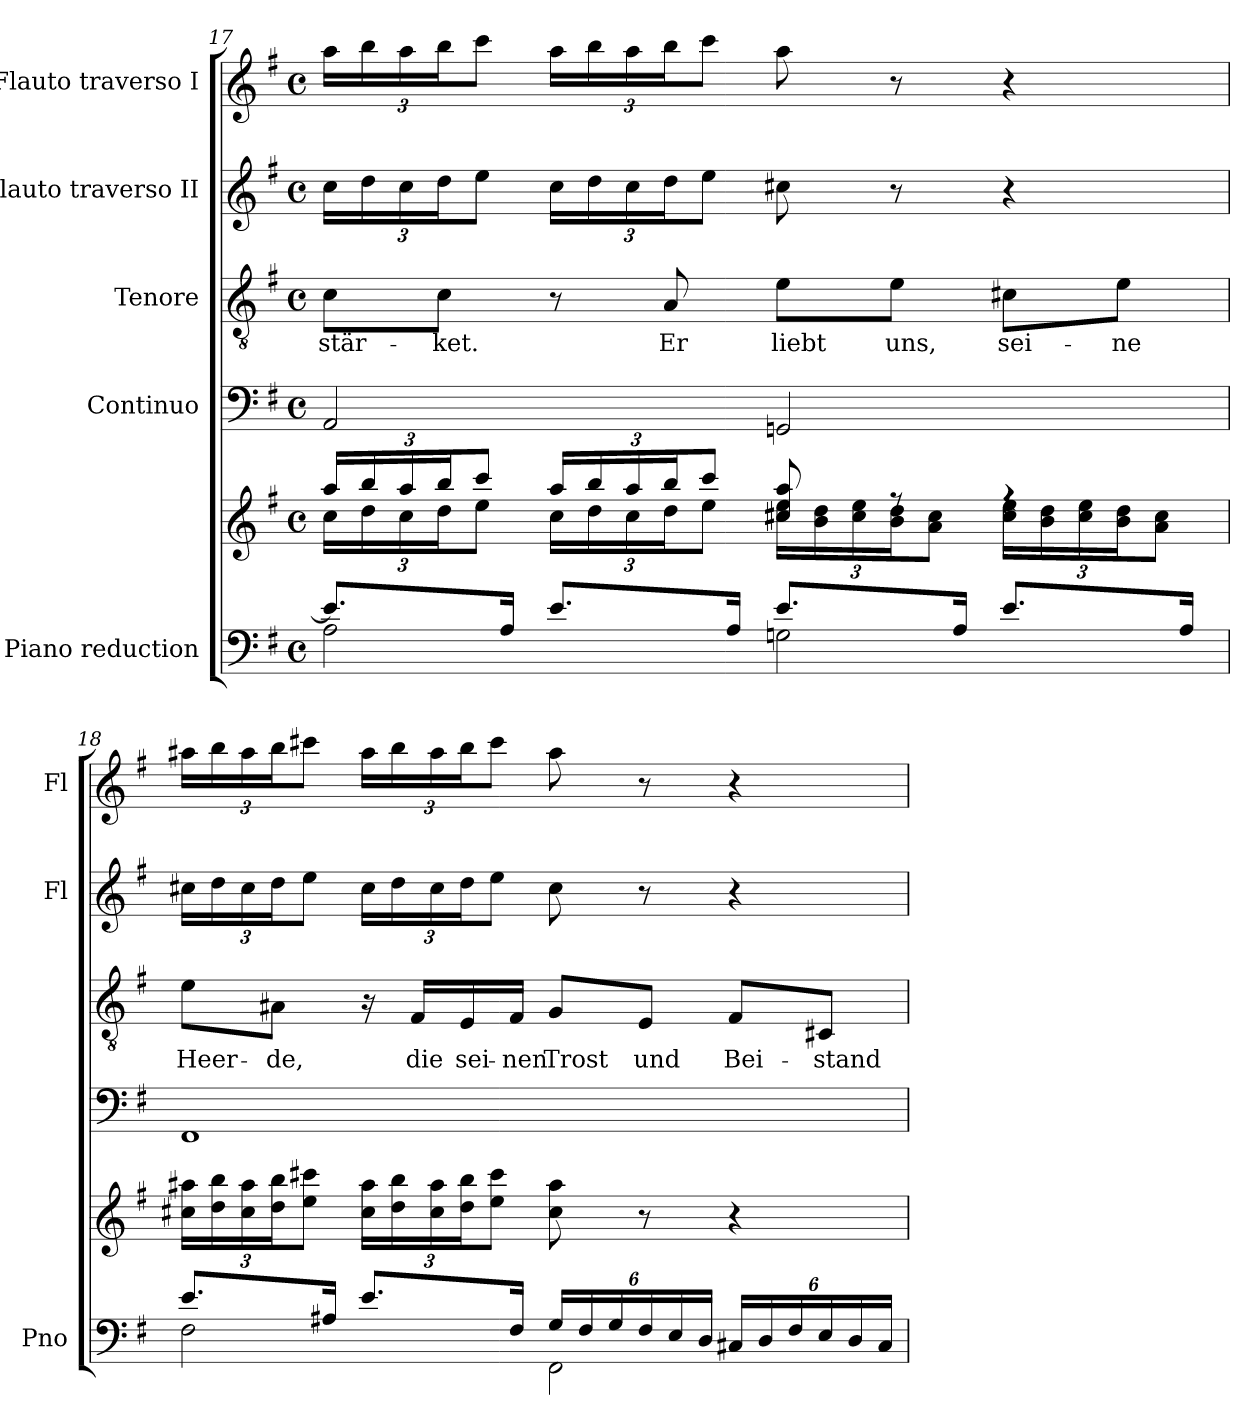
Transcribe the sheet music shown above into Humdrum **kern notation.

**kern	**kern	**kern	**kern	**text	**kern	**kern
*part5	*part5	*part4	*part3	*part3	*part2	*part1
*staff6	*staff5	*staff4	*staff3	*staff3	*staff2	*staff1
*I"Piano reduction	*	*I"Continuo	*I"Tenore	*	*I"Flauto traverso II	*I"Flauto traverso I
*I'Pno	*	*	*	*	*I'Fl	*I'Fl
!!LO:LB:g=z
*clefF4	*clefG2	*clefF4	*clefGv2	*	*clefG2	*clefG2
*k[f#]	*k[f#]	*k[f#]	*k[f#]	*	*k[f#]	*k[f#]
*M4/4	*M4/4	*M4/4	*M4/4	*	*M4/4	*M4/4
*met(c)	*met(c)	*met(c)	*met(c)	*	*met(c)	*met(c)
=17	=17	=17	=17	=17	=17	=17
*^	*	*	*	*	*	*
*	*	*Xbrackettup	*	*	*	*	*
*	*	*^	*	*	*	*	*
!	!	!	!	!	!	!LO:LY:b	!	!
*	*	*	*	*	*	*	*Xbrackettup	*Xbrackettup
8.e/L]	2A\	24aa/LL	24cc\LL	2AA/	8c\L	stär-	24cc\LL	24aa\LL
.	.	24bb/	24dd\	.	.	.	24dd\	24bb\
.	.	24aa/	24cc\	.	.	.	24cc\	24aa\
!	!	!	!	!	!	!LO:LY:b	!	!
.	.	24bb/J	24dd\J	.	8c\J	-ket.	24dd\J	24bb\J
.	.	12ccc/J	12ee\J	.	.	.	12ee\J	12ccc\J
16A/Jk	.	.	.	.	.	.	.	.
8.e/L	.	24aa/LL	24cc\LL	.	8r	.	24cc\LL	24aa\LL
.	.	24bb/	24dd\	.	.	.	24dd\	24bb\
.	.	24aa/	24cc\	.	.	.	24cc\	24aa\
!	!	!	!	!	!	!LO:LY:b	!	!
.	.	24bb/J	24dd\J	.	8A/	Er	24dd\J	24bb\J
.	.	12ccc/J	12ee\J	.	.	.	12ee\J	12ccc\J
16A/Jk	.	.	.	.	.	.	.	.
!	!	!	!	!	!	!LO:LY:b	!	!
8.e/L	2Gn\	8cc#X/ 8aa/	24cc#\ 24ee\LL	2GGn/	8e\L	liebt	8cc#X\	8aa\
.	.	.	24b\ 24dd\	.	.	.	.	.
.	.	.	24cc#\ 24ee\	.	.	.	.	.
!	!	!	!	!	!	!LO:LY:b	!	!
.	.	8rff	24b\ 24dd\J	.	8e\J	uns,	8r	8r
.	.	.	12a\ 12cc#\J	.	.	.	.	.
16A/Jk	.	.	.	.	.	.	.	.
!	!	!	!	!	!	!LO:LY:b	!	!
8.e/L	.	4rff	24cc#\ 24ee\LL	.	8c#X\L	sei-	4r	4r
.	.	.	24b\ 24dd\	.	.	.	.	.
.	.	.	24cc#\ 24ee\	.	.	.	.	.
!	!	!	!	!	!	!LO:LY:b	!	!
.	.	.	24b\ 24dd\J	.	8e\J	-ne	.	.
.	.	.	12a\ 12cc#\J	.	.	.	.	.
16A/Jk	.	.	.	.	.	.	.	.
*	*	*v	*v	*	*	*	*	*
=18	=18	=18	=18	=18	=18	=18	=18
!	!	!	!	!	!LO:LY:b	!	!
8.e/L	2F#\	24cc#X\ 24aa#X\LL	1FF#	8e\L	Heer-	24cc#X\LL	24aa#X\LL
.	.	24dd\ 24bb\	.	.	.	24dd\	24bb\
.	.	24cc#\ 24aa#\	.	.	.	24cc#\	24aa#\
!	!	!	!	!	!LO:LY:b	!	!
.	.	24dd\ 24bb\J	.	8A#X\J	-de,	24dd\J	24bb\J
.	.	12ee\ 12ccc#X\J	.	.	.	12ee\J	12ccc#X\J
16A#X/Jk	.	.	.	.	.	.	.
8.e/L	.	24cc#\ 24aa#\LL	.	16r	.	24cc#\LL	24aa#\LL
.	.	24dd\ 24bb\	.	.	.	24dd\	24bb\
!	!	!	!	!	!LO:LY:b	!	!
.	.	.	.	16F#/LL	die	.	.
.	.	24cc#\ 24aa#\	.	.	.	24cc#\	24aa#\
!	!	!	!	!	!LO:LY:b	!	!
.	.	24dd\ 24bb\J	.	16E/	sei-	24dd\J	24bb\J
.	.	12ee\ 12ccc#\J	.	.	.	12ee\J	12ccc#\J
!	!	!	!	!	!LO:LY:b	!	!
16F#/Jk	.	.	.	16F#/JJ	-nen	.	.
*Xbrackettup	*	*	*	*	*	*	*
!	!	!	!	!	!LO:LY:b	!	!
24G/LL	2FF#\	8cc#\ 8aa#\	.	8G/L	Trost	8cc#\	8aa#\
24F#/	.	.	.	.	.	.	.
24G/	.	.	.	.	.	.	.
!	!	!	!	!	!LO:LY:b	!	!
24F#/	.	8r	.	8E/J	und	8r	8r
24E/	.	.	.	.	.	.	.
24D/JJ	.	.	.	.	.	.	.
!	!	!	!	!	!LO:LY:b	!	!
24C#X/LL	.	4r	.	8F#/L	Bei-	4r	4r
24D/	.	.	.	.	.	.	.
24F#/	.	.	.	.	.	.	.
!	!	!	!	!	!LO:LY:b	!	!
24E/	.	.	.	8C#X/J	-stand	.	.
24D/	.	.	.	.	.	.	.
24C#/JJ	.	.	.	.	.	.	.
*v	*v	*	*	*	*	*	*
=	=	=	=	=	=	=
*-	*-	*-	*-	*-	*-	*-
